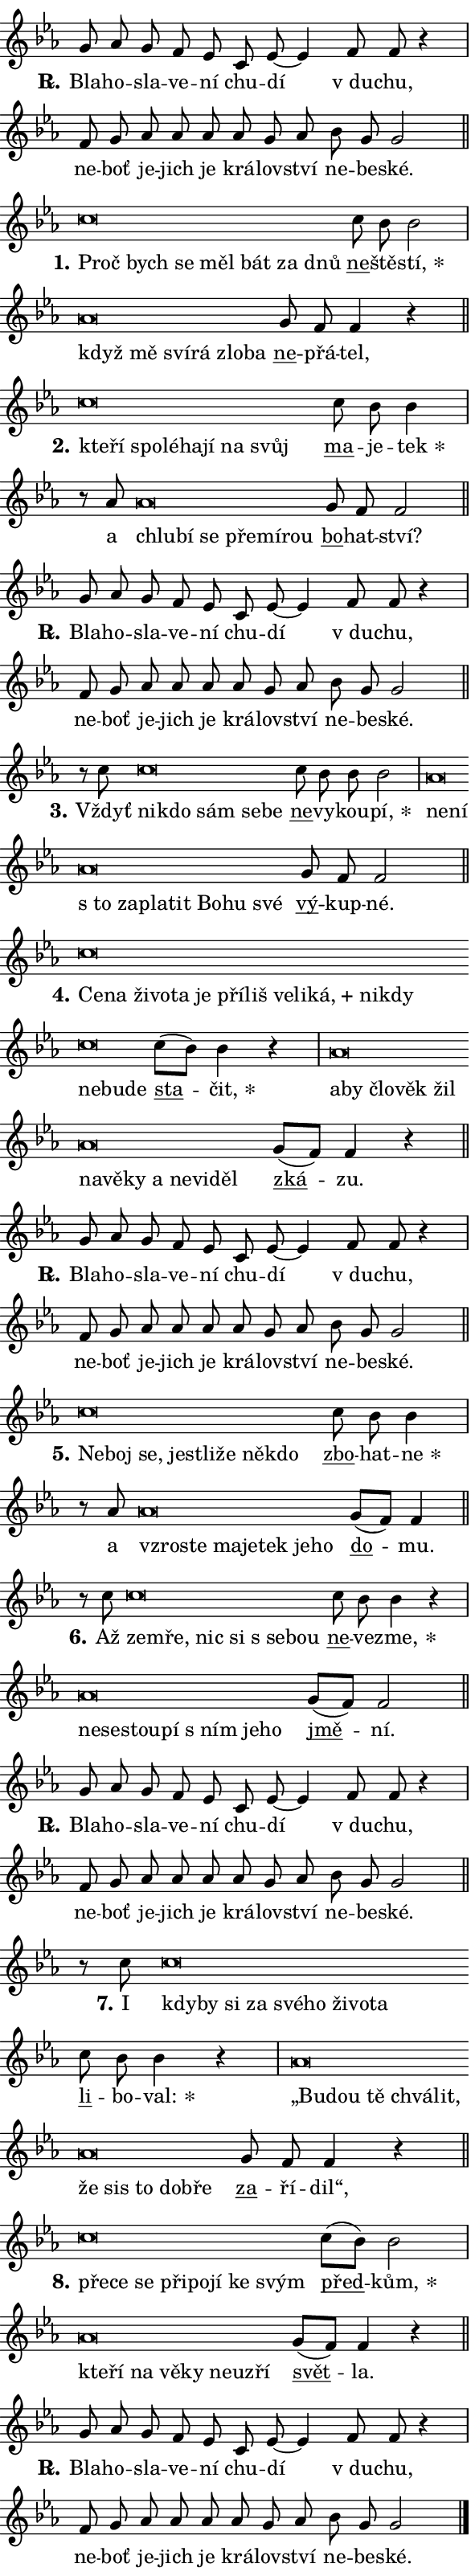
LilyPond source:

\version "2.24.0"
\header { tagline = "" }
\paper {
  indent = 0\cm
  top-margin = 0\cm
  right-margin = 0.13\cm % to fit lyric hyphens
  bottom-margin = 0\cm
  left-margin = 0\cm
  paper-width = 10\cm
  page-breaking = #ly:one-page-breaking
  system-system-spacing.basic-distance = #11
  score-system-spacing.basic-distance = #11
  ragged-last = ##f
}


%% Author: Thomas Morley
%% https://lists.gnu.org/archive/html/lilypond-user/2020-05/msg00002.html
#(define (line-position grob)
"Returns position of @var[grob} in current system:
   @code{'start}, if at first time-step
   @code{'end}, if at last time-step
   @code{'middle} otherwise
"
  (let* ((col (ly:item-get-column grob))
         (ln (ly:grob-object col 'left-neighbor))
         (rn (ly:grob-object col 'right-neighbor))
         (col-to-check-left (if (ly:grob? ln) ln col))
         (col-to-check-right (if (ly:grob? rn) rn col))
         (break-dir-left
           (and
             (ly:grob-property col-to-check-left 'non-musical #f)
             (ly:item-break-dir col-to-check-left)))
         (break-dir-right
           (and
             (ly:grob-property col-to-check-right 'non-musical #f)
             (ly:item-break-dir col-to-check-right))))
        (cond ((eqv? 1 break-dir-left) 'start)
              ((eqv? -1 break-dir-right) 'end)
              (else 'middle))))

#(define (tranparent-at-line-position vctor)
  (lambda (grob)
  "Relying on @code{line-position} select the relevant enry from @var{vctor}.
Used to determine transparency,"
    (case (line-position grob)
      ((end) (not (vector-ref vctor 0)))
      ((middle) (not (vector-ref vctor 1)))
      ((start) (not (vector-ref vctor 2))))))

noteHeadBreakVisibility =
#(define-music-function (break-visibility)(vector?)
"Makes @code{NoteHead}s transparent relying on @var{break-visibility}"
#{
  \override NoteHead.transparent =
    #(tranparent-at-line-position break-visibility)
#})

#(define delete-ledgers-for-transparent-note-heads
  (lambda (grob)
    "Reads whether a @code{NoteHead} is transparent.
If so this @code{NoteHead} is removed from @code{'note-heads} from
@var{grob}, which is supposed to be @code{LedgerLineSpanner}.
As a result ledgers are not printed for this @code{NoteHead}"
    (let* ((nhds-array (ly:grob-object grob 'note-heads))
           (nhds-list
             (if (ly:grob-array? nhds-array)
                 (ly:grob-array->list nhds-array)
                 '()))
           ;; Relies on the transparent-property being done before
           ;; Staff.LedgerLineSpanner.after-line-breaking is executed.
           ;; This is fragile ...
           (to-keep
             (remove
               (lambda (nhd)
                 (ly:grob-property nhd 'transparent #f))
               nhds-list)))
      ;; TODO find a better method to iterate over grob-arrays, similiar
      ;; to filter/remove etc for lists
      ;; For now rebuilt from scratch
      (set! (ly:grob-object grob 'note-heads)  '())
      (for-each
        (lambda (nhd)
          (ly:pointer-group-interface::add-grob grob 'note-heads nhd))
        to-keep))))

squashNotes = {
  \override NoteHead.X-extent = #'(-0.2 . 0.2)
  \override NoteHead.Y-extent = #'(-0.75 . 0)
  \override NoteHead.stencil =
    #(lambda (grob)
       (let ((pos (ly:grob-property grob 'staff-position)))
         (begin
           (if (< pos -7) (display "ERROR: Lower brevis then expected\n") (display ""))
           (if (<= pos -6) ly:text-interface::print ly:note-head::print))))
}
unSquashNotes = {
  \revert NoteHead.X-extent
  \revert NoteHead.Y-extent
  \revert NoteHead.stencil
}

hideNotes = \noteHeadBreakVisibility #begin-of-line-visible
unHideNotes = \noteHeadBreakVisibility #all-visible

% work-around for resetting accidentals
% https://lilypond.org/doc/v2.23/Documentation/notation/displaying-rhythms#unmetered-music
cadenzaMeasure = {
  \cadenzaOff
  \partial 1024 s1024
  \cadenzaOn
}

#(define-markup-command (accent layout props text) (markup?)
  "Underline accented syllable"
  (interpret-markup layout props
    #{\markup \override #'(offset . 4.3) \underline { #text }#}))

responsum = \markup \concat {
  "R" \hspace #-1.05 \path #0.1 #'((moveto 0 0.07) (lineto 0.9 0.8)) \hspace #0.05 "."
}

spaceSize = #0.6828661417322834 % exact space size for TeX Gyre Schola

\layout {
  \context {
    \Staff
    \remove "Time_signature_engraver"
    \override LedgerLineSpanner.after-line-breaking = #delete-ledgers-for-transparent-note-heads
  }
  \context {
    \Lyrics {
      \override LyricSpace.minimum-distance = \spaceSize
      \override LyricText.font-name = #"TeX Gyre Schola"
      \override LyricText.font-size = 1
      \override StanzaNumber.font-name = #"TeX Gyre Schola Bold"
      \override StanzaNumber.font-size = 1
    }
  }
  \context {
    \Score 
    \override NoteHead.text =
      #(lambda (grob) 
        (let ((pos (ly:grob-property grob 'staff-position)))
          #{\markup {
            \combine
              \halign #-0.55 \raise #(if (= pos -6) 0 0.5) \override #'(thickness . 2) \draw-line #'(3.2 . 0)
              \musicglyph "noteheads.sM1"
          }#}))
  }
}

% magnetic-lyrics.ily
%
%   written by
%     Jean Abou Samra <jean@abou-samra.fr>
%     Werner Lemberg <wl@gnu.org>
%
%   adapted by
%     Jiri Hon <jiri.hon@gmail.com>
%
% Version 2022-Apr-15

% https://www.mail-archive.com/lilypond-user@gnu.org/msg149350.html

#(define (Left_hyphen_pointer_engraver context)
   "Collect syllable-hyphen-syllable occurrences in lyrics and store
them in properties.  This engraver only looks to the left.  For
example, if the lyrics input is @code{foo -- bar}, it does the
following.

@itemize @bullet
@item
Set the @code{text} property of the @code{LyricHyphen} grob between
@q{foo} and @q{bar} to @code{foo}.

@item
Set the @code{left-hyphen} property of the @code{LyricText} grob with
text @q{foo} to the @code{LyricHyphen} grob between @q{foo} and
@q{bar}.
@end itemize

Use this auxiliary engraver in combination with the
@code{lyric-@/text::@/apply-@/magnetic-@/offset!} hook."
   (let ((hyphen #f)
         (text #f))
     (make-engraver
      (acknowledgers
       ((lyric-syllable-interface engraver grob source-engraver)
        (set! text grob)))
      (end-acknowledgers
       ((lyric-hyphen-interface engraver grob source-engraver)
        ;(when (not (grob::has-interface grob 'lyric-space-interface))
          (set! hyphen grob)));)
      ((stop-translation-timestep engraver)
       (when (and text hyphen)
         (ly:grob-set-object! text 'left-hyphen hyphen))
       (set! text #f)
       (set! hyphen #f)))))

#(define (lyric-text::apply-magnetic-offset! grob)
   "If the space between two syllables is less than the value in
property @code{LyricText@/.details@/.squash-threshold}, move the right
syllable to the left so that it gets concatenated with the left
syllable.

Use this function as a hook for
@code{LyricText@/.after-@/line-@/breaking} if the
@code{Left_@/hyphen_@/pointer_@/engraver} is active."
   (let ((hyphen (ly:grob-object grob 'left-hyphen #f)))
     (when hyphen
       (let ((left-text (ly:spanner-bound hyphen LEFT)))
         (when (grob::has-interface left-text 'lyric-syllable-interface)
           (let* ((common (ly:grob-common-refpoint grob left-text X))
                  (this-x-ext (ly:grob-extent grob common X))
                  (left-x-ext
                   (begin
                     ;; Trigger magnetism for left-text.
                     (ly:grob-property left-text 'after-line-breaking)
                     (ly:grob-extent left-text common X)))
                  ;; `delta` is the gap width between two syllables.
                  (delta (- (interval-start this-x-ext)
                            (interval-end left-x-ext)))
                  (details (ly:grob-property grob 'details))
                  (threshold (assoc-get 'squash-threshold details 0.2)))
             (when (< delta threshold)
               (let* (;; We have to manipulate the input text so that
                      ;; ligatures crossing syllable boundaries are not
                      ;; disabled.  For languages based on the Latin
                      ;; script this is essentially a beautification.
                      ;; However, for non-Western scripts it can be a
                      ;; necessity.
                      (lt (ly:grob-property left-text 'text))
                      (rt (ly:grob-property grob 'text))
                      (is-space (grob::has-interface hyphen 'lyric-space-interface))
                      (space (if is-space " " ""))
                      (extra-delta (if is-space spaceSize 0))
                      ;; Append new syllable.
                      (ltrt-space (if (and (string? lt) (string? rt))
                                (string-append lt space rt)
                                (make-concat-markup (list lt space rt))))
                      ;; Right-align `ltrt` to the right side.
                      (ltrt-space-markup (grob-interpret-markup
                               grob
                               (make-translate-markup
                                (cons (interval-length this-x-ext) 0)
                                (make-right-align-markup ltrt-space)))))
                 (begin
                   ;; Don't print `left-text`.
                   (ly:grob-set-property! left-text 'stencil #f)
                   ;; Set text and stencil (which holds all collected
                   ;; syllables so far) and shift it to the left.
                   (ly:grob-set-property! grob 'text ltrt-space)
                   (ly:grob-set-property! grob 'stencil ltrt-space-markup)
                   (ly:grob-translate-axis! grob (- (- delta extra-delta)) X))))))))))


#(define (lyric-hyphen::displace-bounds-first grob)
   ;; Make very sure this callback isn't triggered too early.
   (let ((left (ly:spanner-bound grob LEFT))
         (right (ly:spanner-bound grob RIGHT)))
     (ly:grob-property left 'after-line-breaking)
     (ly:grob-property right 'after-line-breaking)
     (ly:lyric-hyphen::print grob)))

squashThreshold = #0.4

\layout {
  \context {
    \Lyrics
    \consists #Left_hyphen_pointer_engraver
    \override LyricText.after-line-breaking =
      #lyric-text::apply-magnetic-offset!
    \override LyricHyphen.stencil = #lyric-hyphen::displace-bounds-first
    \override LyricText.details.squash-threshold = \squashThreshold
    \override LyricHyphen.minimum-distance = 0
    \override LyricHyphen.minimum-length = \squashThreshold
  }
}

squashText = \override LyricText.details.squash-threshold = 9999
unSquashText = \override LyricText.details.squash-threshold = \squashThreshold

leftText = \override LyricText.self-alignment-X = #LEFT
unLeftText = \revert LyricText.self-alignment-X

starOffset = #(lambda (grob) 
                (let ((x_offset (ly:self-alignment-interface::aligned-on-x-parent grob)))
                  (if (= x_offset 0) 0 (+ x_offset 1.2))))

star = #(define-music-function (syllable)(string?)
"Append star separator at the end of a syllable"
#{
  \once \override LyricText.X-offset = #starOffset
  \lyricmode { \markup {
    #syllable
    \override #'((font-name . "TeX Gyre Schola Bold")) \hspace #0.2 \lower #0.65 \larger "*"
  } }
#})

starAccent = #(define-music-function (syllable)(string?)
"Append star separator at the end of a syllable and make accent"
#{
  \once \override LyricText.X-offset = #starOffset
  \lyricmode { \markup {
    \accent #syllable
    \override #'((font-name . "TeX Gyre Schola Bold")) \hspace #0.2 \lower #0.65 \larger "*"
  } }
#})

breath = #(define-music-function (syllable)(string?)
"Append breathing indicator at the end of a syllable"
#{
  \lyricmode { \markup { #syllable "+" } }
#})

optionalBreath = #(define-music-function (syllable)(string?)
"Append optional breathing indicator at the end of a syllable"
#{
  \lyricmode { \markup { #syllable "(+)" } }
#})


\score {
    <<
        \new Voice = "melody" { \cadenzaOn \key es \major \relative { g'8 as g f es \bar "" c es~ es4 \bar "" f8 f r4 \cadenzaMeasure \bar "|" f8 g \bar "" as as as \bar "" as g as \bar "" bes g g2 \cadenzaMeasure \bar "||" \break } }
        \new Lyrics \lyricsto "melody" { \lyricmode { \set stanza = \responsum
Bla -- ho -- sla -- ve -- ní chu -- dí "v du" -- chu, ne -- boť je -- jich je krá -- lov -- ství ne -- be -- ské. } }
    >>
    \layout {}
}

\score {
    <<
        \new Voice = "melody" { \cadenzaOn \key es \major \relative { \squashNotes c''\breve*1/16 \hideNotes \breve*1/16 \bar "" \breve*1/16 \bar "" \breve*1/16 \bar "" \breve*1/16 \bar "" \breve*1/16 \breve*1/16 \bar "" \unHideNotes \unSquashNotes \bar "" c8 bes bes2 \cadenzaMeasure \bar "|" \squashNotes as\breve*1/16 \hideNotes \breve*1/16 \bar "" \breve*1/16 \bar "" \breve*1/16 \bar "" \breve*1/16 \breve*1/16 \bar "" \unHideNotes \unSquashNotes \bar "" g8 f f4 r \cadenzaMeasure \bar "||" \break } }
        \new Lyrics \lyricsto "melody" { \lyricmode { \set stanza = "1."
\leftText Proč \squashText bych se měl bát za dnů \unLeftText \unSquashText \markup \accent ne -- ště -- \star stí, \leftText když \squashText mě sví -- rá zlo -- ba \unLeftText \unSquashText \markup \accent ne -- přá -- tel, } }
    >>
    \layout {}
}

\score {
    <<
        \new Voice = "melody" { \cadenzaOn \key es \major \relative { \squashNotes c''\breve*1/16 \hideNotes \breve*1/16 \bar "" \breve*1/16 \bar "" \breve*1/16 \bar "" \breve*1/16 \bar "" \breve*1/16 \bar "" \breve*1/16 \breve*1/16 \bar "" \unHideNotes \unSquashNotes \bar "" c8 bes bes4 \cadenzaMeasure \bar "|" r8 as8 \squashNotes as\breve*1/16 \hideNotes \breve*1/16 \bar "" \breve*1/16 \bar "" \breve*1/16 \bar "" \breve*1/16 \breve*1/16 \bar "" \unHideNotes \unSquashNotes \bar "" g8 f f2 \cadenzaMeasure \bar "||" \break } }
        \new Lyrics \lyricsto "melody" { \lyricmode { \set stanza = "2."
\leftText kte -- \squashText ří spo -- lé -- ha -- jí na svůj \unLeftText \unSquashText \markup \accent ma -- je -- \star tek a \leftText chlu -- \squashText bí se pře -- mí -- rou \unLeftText \unSquashText \markup \accent bo -- hat -- ství? } }
    >>
    \layout {}
}

\score {
    <<
        \new Voice = "melody" { \cadenzaOn \key es \major \relative { g'8 as g f es \bar "" c es~ es4 \bar "" f8 f r4 \cadenzaMeasure \bar "|" f8 g \bar "" as as as \bar "" as g as \bar "" bes g g2 \cadenzaMeasure \bar "||" \break } }
        \new Lyrics \lyricsto "melody" { \lyricmode { \set stanza = \responsum
Bla -- ho -- sla -- ve -- ní chu -- dí "v du" -- chu, ne -- boť je -- jich je krá -- lov -- ství ne -- be -- ské. } }
    >>
    \layout {}
}

\score {
    <<
        \new Voice = "melody" { \cadenzaOn \key es \major \relative { r8 c''8 \squashNotes c\breve*1/16 \hideNotes \breve*1/16 \bar "" \breve*1/16 \bar "" \breve*1/16 \breve*1/16 \bar "" \unHideNotes \unSquashNotes \bar "" c8 bes bes bes2 \cadenzaMeasure \bar "|" \squashNotes as\breve*1/16 \hideNotes \breve*1/16 \bar "" \breve*1/16 \bar "" \breve*1/16 \bar "" \breve*1/16 \bar "" \breve*1/16 \bar "" \breve*1/16 \bar "" \breve*1/16 \breve*1/16 \bar "" \unHideNotes \unSquashNotes \bar "" g8 f f2 \cadenzaMeasure \bar "||" \break } }
        \new Lyrics \lyricsto "melody" { \lyricmode { \set stanza = "3."
Vždyť \leftText ni -- \squashText kdo sám se -- be \unLeftText \unSquashText \markup \accent ne -- vy -- kou -- \star pí, \leftText ne -- \squashText ní "s to" za -- pla -- tit Bo -- hu své \unLeftText \unSquashText \markup \accent vý -- kup -- né. } }
    >>
    \layout {}
}

\score {
    <<
        \new Voice = "melody" { \cadenzaOn \key es \major \relative { \squashNotes c''\breve*1/16 \hideNotes \breve*1/16 \bar "" \breve*1/16 \bar "" \breve*1/16 \bar "" \breve*1/16 \bar "" \breve*1/16 \bar "" \breve*1/16 \bar "" \breve*1/16 \bar "" \breve*1/16 \bar "" \breve*1/16 \bar "" \breve*1/16 \bar "" \breve*1/16 \bar "" \breve*1/16 \bar "" \breve*1/16 \bar "" \breve*1/16 \breve*1/16 \bar "" \unHideNotes \unSquashNotes \bar "" c8[( bes)] bes4 r \cadenzaMeasure \bar "|" \squashNotes as\breve*1/16 \hideNotes \breve*1/16 \bar "" \breve*1/16 \bar "" \breve*1/16 \bar "" \breve*1/16 \bar "" \breve*1/16 \bar "" \breve*1/16 \bar "" \breve*1/16 \bar "" \breve*1/16 \bar "" \breve*1/16 \bar "" \breve*1/16 \breve*1/16 \bar "" \unHideNotes \unSquashNotes \bar "" g8[( f)] f4 r \cadenzaMeasure \bar "||" \break } }
        \new Lyrics \lyricsto "melody" { \lyricmode { \set stanza = "4."
\leftText Ce -- \squashText na ži -- vo -- ta je pří -- liš ve -- li -- \breath "ká," ni -- kdy ne -- bu -- de \unLeftText \unSquashText \markup \accent sta -- \star čit, \leftText a -- \squashText by člo -- věk žil na -- vě -- ky a ne -- vi -- děl \unLeftText \unSquashText \markup \accent zká -- zu. } }
    >>
    \layout {}
}

\score {
    <<
        \new Voice = "melody" { \cadenzaOn \key es \major \relative { g'8 as g f es \bar "" c es~ es4 \bar "" f8 f r4 \cadenzaMeasure \bar "|" f8 g \bar "" as as as \bar "" as g as \bar "" bes g g2 \cadenzaMeasure \bar "||" \break } }
        \new Lyrics \lyricsto "melody" { \lyricmode { \set stanza = \responsum
Bla -- ho -- sla -- ve -- ní chu -- dí "v du" -- chu, ne -- boť je -- jich je krá -- lov -- ství ne -- be -- ské. } }
    >>
    \layout {}
}

\score {
    <<
        \new Voice = "melody" { \cadenzaOn \key es \major \relative { \squashNotes c''\breve*1/16 \hideNotes \breve*1/16 \bar "" \breve*1/16 \bar "" \breve*1/16 \bar "" \breve*1/16 \bar "" \breve*1/16 \bar "" \breve*1/16 \breve*1/16 \bar "" \unHideNotes \unSquashNotes \bar "" c8 bes bes4 \cadenzaMeasure \bar "|" r8 as8 \squashNotes as\breve*1/16 \hideNotes \breve*1/16 \bar "" \breve*1/16 \bar "" \breve*1/16 \bar "" \breve*1/16 \bar "" \breve*1/16 \breve*1/16 \bar "" \unHideNotes \unSquashNotes \bar "" g8[( f)] f4 \cadenzaMeasure \bar "||" \break } }
        \new Lyrics \lyricsto "melody" { \lyricmode { \set stanza = "5."
\leftText Ne -- \squashText boj se, je -- stli -- že ně -- kdo \unLeftText \unSquashText \markup \accent zbo -- hat -- \star ne a \leftText vzro -- \squashText ste ma -- je -- tek je -- ho \unLeftText \unSquashText \markup \accent do -- mu. } }
    >>
    \layout {}
}

\score {
    <<
        \new Voice = "melody" { \cadenzaOn \key es \major \relative { r8 c''8 \squashNotes c\breve*1/16 \hideNotes \breve*1/16 \bar "" \breve*1/16 \bar "" \breve*1/16 \bar "" \breve*1/16 \breve*1/16 \bar "" \unHideNotes \unSquashNotes \bar "" c8 bes bes4 r \cadenzaMeasure \bar "|" \squashNotes as\breve*1/16 \hideNotes \breve*1/16 \bar "" \breve*1/16 \bar "" \breve*1/16 \bar "" \breve*1/16 \bar "" \breve*1/16 \breve*1/16 \bar "" \unHideNotes \unSquashNotes \bar "" g8[( f)] f2 \cadenzaMeasure \bar "||" \break } }
        \new Lyrics \lyricsto "melody" { \lyricmode { \set stanza = "6."
Až \leftText ze -- \squashText mře, nic si "s se" -- bou \unLeftText \unSquashText \markup \accent ne -- ve -- \star zme, \leftText ne -- \squashText se -- stou -- pí "s ním" je -- ho \unLeftText \unSquashText \markup \accent jmě -- ní. } }
    >>
    \layout {}
}

\score {
    <<
        \new Voice = "melody" { \cadenzaOn \key es \major \relative { g'8 as g f es \bar "" c es~ es4 \bar "" f8 f r4 \cadenzaMeasure \bar "|" f8 g \bar "" as as as \bar "" as g as \bar "" bes g g2 \cadenzaMeasure \bar "||" \break } }
        \new Lyrics \lyricsto "melody" { \lyricmode { \set stanza = \responsum
Bla -- ho -- sla -- ve -- ní chu -- dí "v du" -- chu, ne -- boť je -- jich je krá -- lov -- ství ne -- be -- ské. } }
    >>
    \layout {}
}

\score {
    <<
        \new Voice = "melody" { \cadenzaOn \key es \major \relative { r8 c''8 \squashNotes c\breve*1/16 \hideNotes \breve*1/16 \bar "" \breve*1/16 \bar "" \breve*1/16 \bar "" \breve*1/16 \bar "" \breve*1/16 \bar "" \breve*1/16 \bar "" \breve*1/16 \breve*1/16 \bar "" \unHideNotes \unSquashNotes \bar "" c8 bes bes4 r \cadenzaMeasure \bar "|" \squashNotes as\breve*1/16 \hideNotes \breve*1/16 \bar "" \breve*1/16 \bar "" \breve*1/16 \bar "" \breve*1/16 \bar "" \breve*1/16 \bar "" \breve*1/16 \bar "" \breve*1/16 \bar "" \breve*1/16 \breve*1/16 \bar "" \unHideNotes \unSquashNotes \bar "" g8 f f4 r \cadenzaMeasure \bar "||" \break } }
        \new Lyrics \lyricsto "melody" { \lyricmode { \set stanza = "7."
I \leftText kdy -- \squashText by si za své -- ho ži -- vo -- ta \unLeftText \unSquashText \markup \accent li -- bo -- \star val: \leftText „Bu -- \squashText dou tě chvá -- lit, že sis to dob -- ře \unLeftText \unSquashText \markup \accent za -- ří -- dil“, } }
    >>
    \layout {}
}

\score {
    <<
        \new Voice = "melody" { \cadenzaOn \key es \major \relative { \squashNotes c''\breve*1/16 \hideNotes \breve*1/16 \bar "" \breve*1/16 \bar "" \breve*1/16 \bar "" \breve*1/16 \bar "" \breve*1/16 \bar "" \breve*1/16 \breve*1/16 \bar "" \unHideNotes \unSquashNotes \bar "" c8[( bes)] bes2 \cadenzaMeasure \bar "|" \squashNotes as\breve*1/16 \hideNotes \breve*1/16 \bar "" \breve*1/16 \bar "" \breve*1/16 \bar "" \breve*1/16 \bar "" \breve*1/16 \bar "" \breve*1/16 \breve*1/16 \bar "" \unHideNotes \unSquashNotes \bar "" g8[( f)] f4 r \cadenzaMeasure \bar "||" \break } }
        \new Lyrics \lyricsto "melody" { \lyricmode { \set stanza = "8."
\leftText pře -- \squashText ce se při -- po -- jí ke svým \unLeftText \unSquashText \markup \accent před -- \star kům, \leftText kte -- \squashText ří na vě -- ky ne -- u -- zří \unLeftText \unSquashText \markup \accent svět -- la. } }
    >>
    \layout {}
}

\score {
    <<
        \new Voice = "melody" { \cadenzaOn \key es \major \relative { g'8 as g f es \bar "" c es~ es4 \bar "" f8 f r4 \cadenzaMeasure \bar "|" f8 g \bar "" as as as \bar "" as g as \bar "" bes g g2 \cadenzaMeasure \bar "||" \break } \bar "|." }
        \new Lyrics \lyricsto "melody" { \lyricmode { \set stanza = \responsum
Bla -- ho -- sla -- ve -- ní chu -- dí "v du" -- chu, ne -- boť je -- jich je krá -- lov -- ství ne -- be -- ské. } }
    >>
    \layout {}
}
